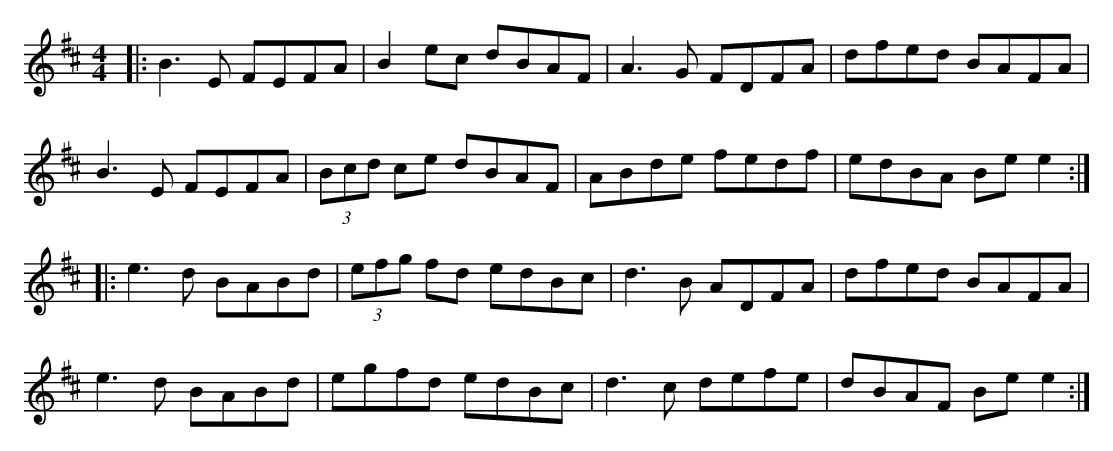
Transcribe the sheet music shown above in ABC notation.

X:1
M:4/4
K:Edor
|:B3E FEFA|B2ec dBAF|A3G FDFA|dfed BAFA|
B3E FEFA|(3Bcd ce dBAF|ABde fedf|edBA Be e2:|
|:e3d BABd|(3efg fd edBc|d3B ADFA|dfed BAFA|
e3d BABd|egfd edBc|d3c defe|dBAF Be e2:|
